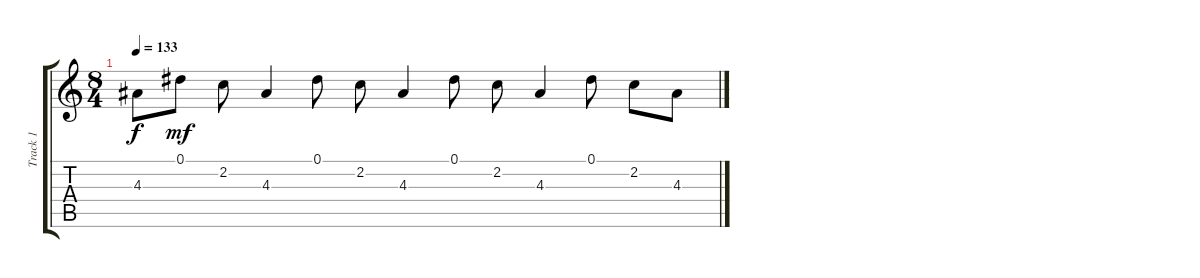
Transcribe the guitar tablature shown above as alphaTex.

\track ("Track 1" "Track 1") {instrument overdrivenguitar}
\staff {score tabs}
\tuning (Eb4 Bb3 Gb3 Db3 Ab2 Eb2) {hide}
\ts (8 4)
\tempo 133
\clef g2
\ks c
4.3{t}.8{dy f} 0.1.8{dy mf} 2.2.8 4.3.4 0.1.8 2.2.8 4.3.4 0.1.8 2.2.8 4.3.4 0.1.8 2.2.8 4.3.8
